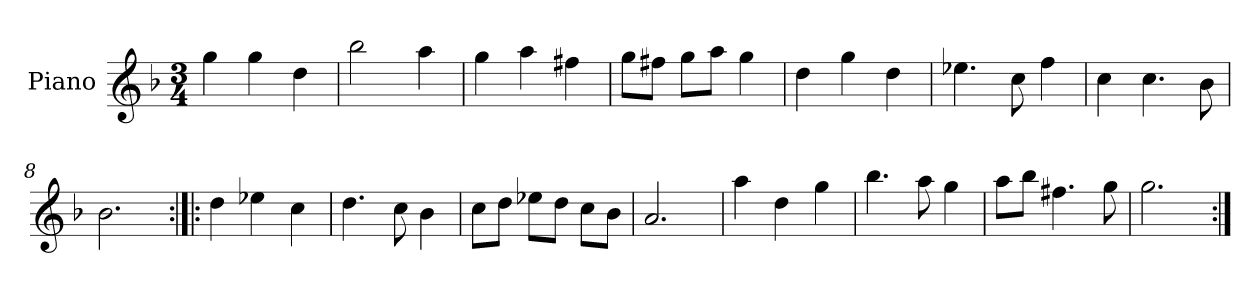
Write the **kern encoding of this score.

**kern
*part1
*staff1
*I"Piano
*I'Pno.
*clefG2
*k[b-]
*M3/4
=1
4gg\
4gg\
4dd\
=2
2bb-\
4aa\
=3
4gg\
4aa\
4ff#X\
=4
8gg\L
8ff#X\J
8gg\L
8aa\J
4gg\
=5
4dd\
4gg\
4dd\
=6
4.ee-X\
8cc\
4ff\
=7
4cc\
4.cc\
8b-\
=8
2.b-\
=9:|!|:
4dd\
4ee-X\
4cc\
=10
4.dd\
8cc\
4b-\
=11
8cc\L
8dd\J
8ee-X\L
8dd\J
8cc\L
8b-\J
=12
2.a/
=13
4aa\
4dd\
4gg\
=14
4.bb-\
8aa\
4gg\
=15
8aa\L
8bb-\J
4.ff#X\
8gg\
=16
2.gg\
=:|!
*-
